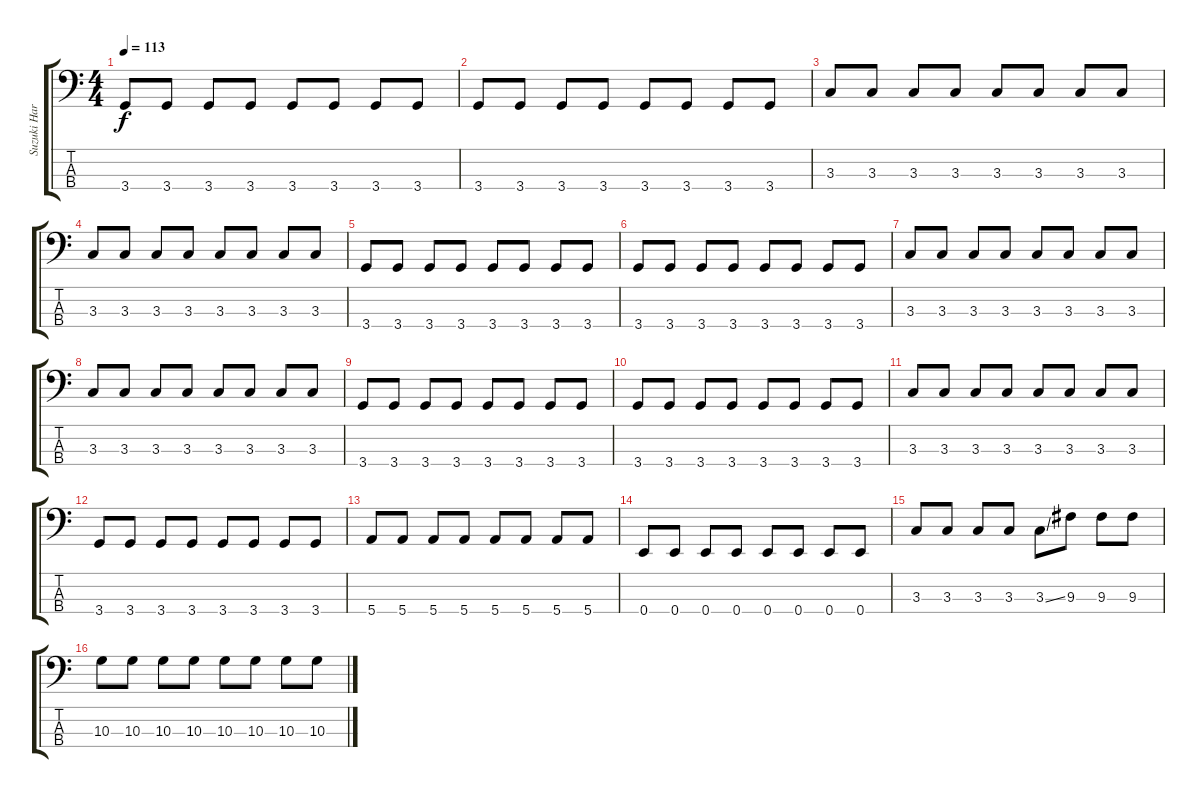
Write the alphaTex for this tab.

\track ("Suzuki Hard" "Suzuki Har") {instrument slapbass1}
\staff {score tabs}
\tuning (G2 D2 A1 E1) {hide}
\ts (4 4)
\tempo 113
\clef f4
\ks c
3.4.8{dy f} 3.4.8 3.4.8 3.4.8 3.4.8 3.4.8 3.4.8 3.4.8 |
3.4.8 3.4.8 3.4.8 3.4.8 3.4.8 3.4.8 3.4.8 3.4.8 |
3.3.8 3.3.8 3.3.8 3.3.8 3.3.8 3.3.8 3.3.8 3.3.8 |
3.3.8 3.3.8 3.3.8 3.3.8 3.3.8 3.3.8 3.3.8 3.3.8 |
3.4.8 3.4.8 3.4.8 3.4.8 3.4.8 3.4.8 3.4.8 3.4.8 |
3.4.8 3.4.8 3.4.8 3.4.8 3.4.8 3.4.8 3.4.8 3.4.8 |
3.3.8 3.3.8 3.3.8 3.3.8 3.3.8 3.3.8 3.3.8 3.3.8 |
3.3.8 3.3.8 3.3.8 3.3.8 3.3.8 3.3.8 3.3.8 3.3.8 |
3.4.8 3.4.8 3.4.8 3.4.8 3.4.8 3.4.8 3.4.8 3.4.8 |
3.4.8 3.4.8 3.4.8 3.4.8 3.4.8 3.4.8 3.4.8 3.4.8 |
3.3.8 3.3.8 3.3.8 3.3.8 3.3.8 3.3.8 3.3.8 3.3.8 |
3.4.8 3.4.8 3.4.8 3.4.8 3.4.8 3.4.8 3.4.8 3.4.8 |
5.4.8 5.4.8 5.4.8 5.4.8 5.4.8 5.4.8 5.4.8 5.4.8 |
0.4.8 0.4.8 0.4.8 0.4.8 0.4.8 0.4.8 0.4.8 0.4.8 |
3.3.8 3.3.8 3.3.8 3.3.8 3.3{ss}.8 9.3.8 9.3.8 9.3.8 |
10.3.8 10.3.8 10.3.8 10.3.8 10.3.8 10.3.8 10.3.8 10.3.8
